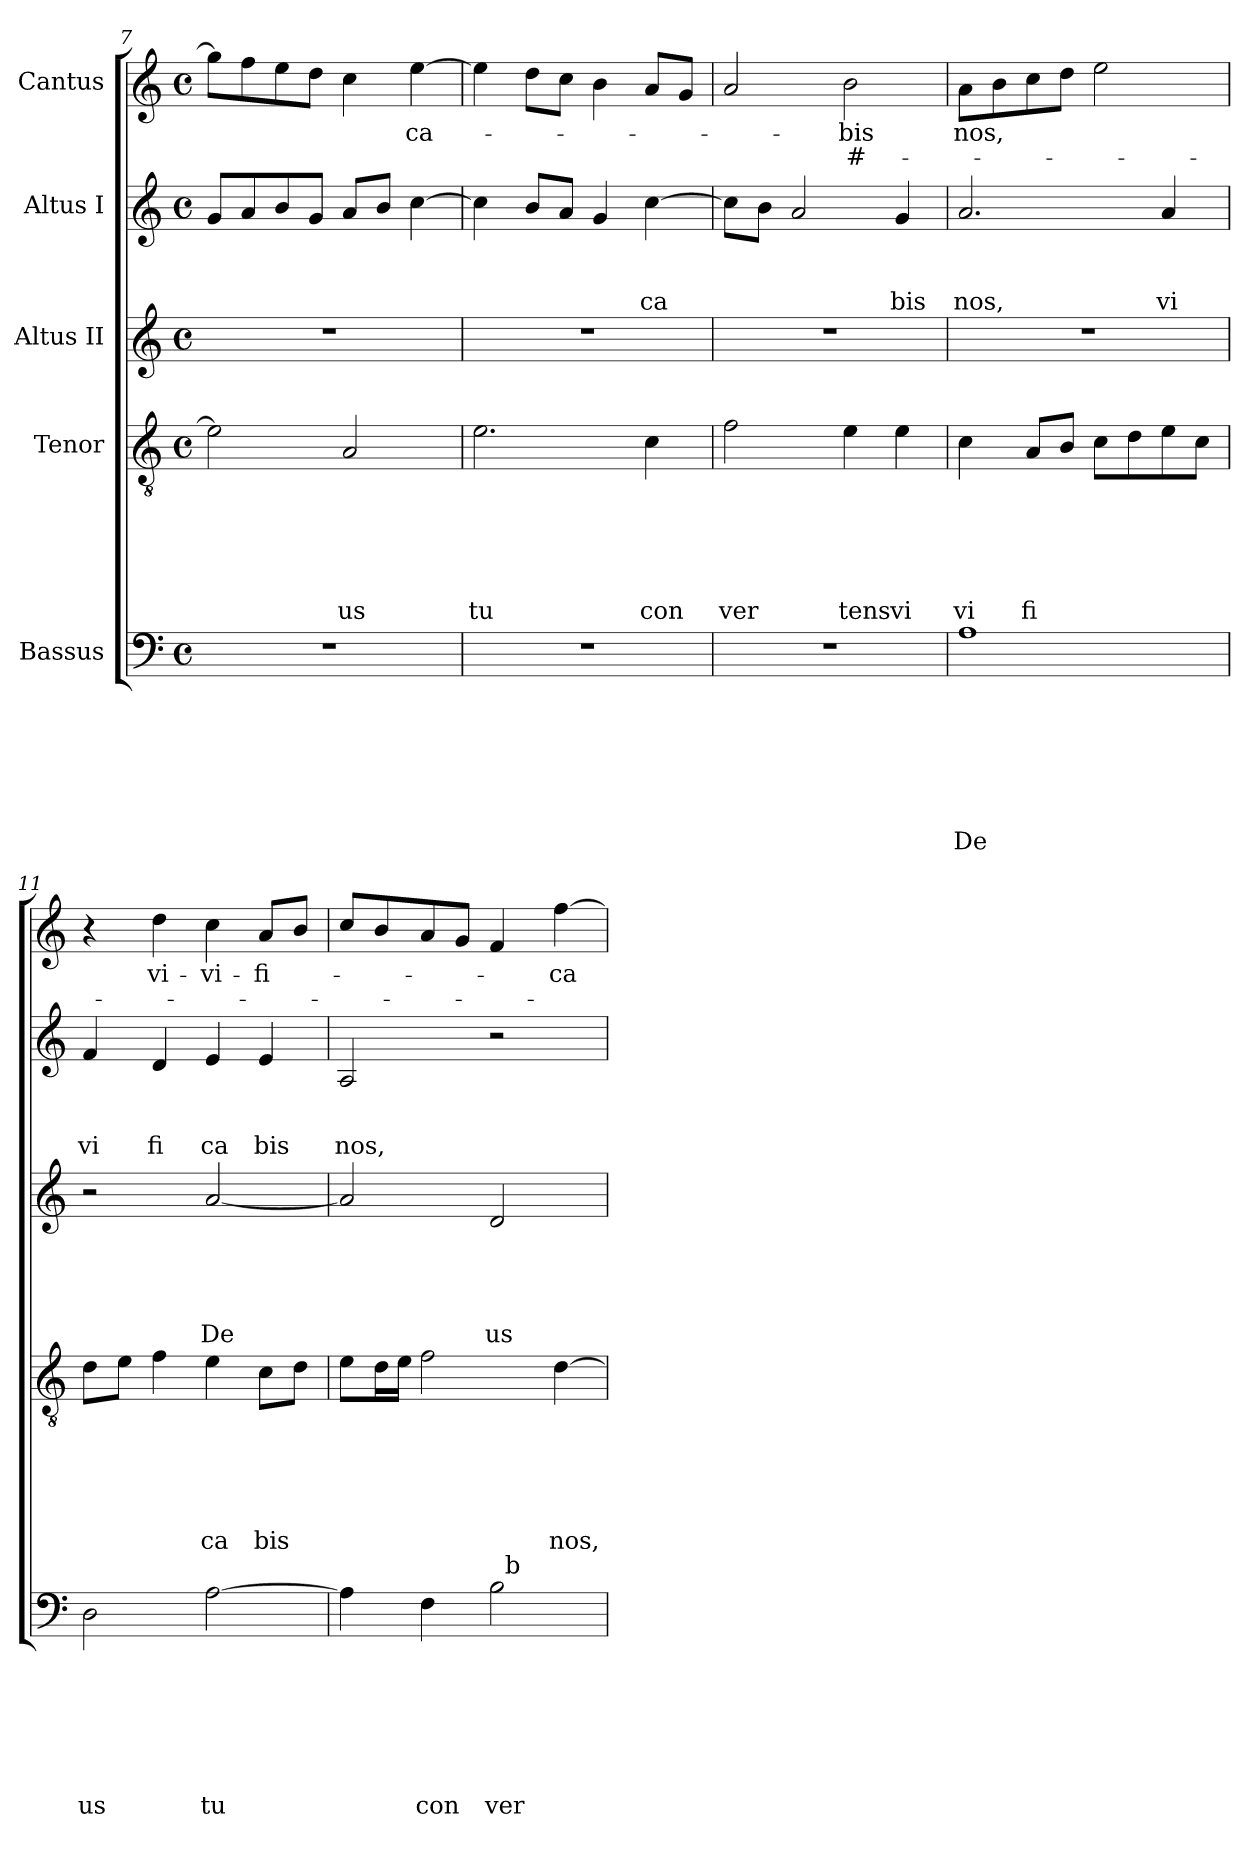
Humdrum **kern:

**kern	**text	**text	**text	**text	**text	**text	**text	**kern	**text	**text	**text	**text	**text	**text	**kern	**text	**text	**text	**text	**text	**kern	**text	**text	**text	**kern	**text	**text
*part5	*part5	*part5	*part5	*part5	*part5	*part5	*part5	*part4	*part4	*part4	*part4	*part4	*part4	*part4	*part3	*part3	*part3	*part3	*part3	*part3	*part2	*part2	*part2	*part2	*part1	*part1	*part1
*staff5	*staff5	*staff5	*staff5	*staff5	*staff5	*staff5	*staff5	*staff4	*staff4	*staff4	*staff4	*staff4	*staff4	*staff4	*staff3	*staff3	*staff3	*staff3	*staff3	*staff3	*staff2	*staff2	*staff2	*staff2	*staff1	*staff1	*staff1
*I"Bassus	*	*	*	*	*	*	*	*I"Tenor	*	*	*	*	*	*	*I"Altus II	*	*	*	*	*	*I"Altus I	*	*	*	*I"Cantus	*	*
!!LO:LB:g=z
*clefF4	*	*	*	*	*	*	*	*clefGv2	*	*	*	*	*	*	*clefG2	*	*	*	*	*	*clefG2	*	*	*	*clefG2	*	*
*k[]	*	*	*	*	*	*	*	*k[]	*	*	*	*	*	*	*k[]	*	*	*	*	*	*k[]	*	*	*	*k[]	*	*
*C:	*	*	*	*	*	*	*	*C:	*	*	*	*	*	*	*C:	*	*	*	*	*	*C:	*	*	*	*C:	*	*
*M4/4	*	*	*	*	*	*	*	*M4/4	*	*	*	*	*	*	*M4/4	*	*	*	*	*	*M4/4	*	*	*	*M4/4	*	*
*met(c)	*	*	*	*	*	*	*	*met(c)	*	*	*	*	*	*	*met(c)	*	*	*	*	*	*met(c)	*	*	*	*met(c)	*	*
=7	=7	=7	=7	=7	=7	=7	=7	=7	=7	=7	=7	=7	=7	=7	=7	=7	=7	=7	=7	=7	=7	=7	=7	=7	=7	=7	=7
1r	.	.	.	.	.	.	.	2e\]	.	.	.	.	.	.	1r	.	.	.	.	.	8g/L	.	.	.	8gg\L]	.	.
.	.	.	.	.	.	.	.	.	.	.	.	.	.	.	.	.	.	.	.	.	8a/	.	.	.	8ff\	.	.
.	.	.	.	.	.	.	.	.	.	.	.	.	.	.	.	.	.	.	.	.	8b/	.	.	.	8ee\	.	.
.	.	.	.	.	.	.	.	.	.	.	.	.	.	.	.	.	.	.	.	.	8g/J	.	.	.	8dd\J	.	.
!	!	!	!	!	!	!	!	!	!	!	!	!	!	!LO:LY:b	!	!	!	!	!	!	!	!	!	!	!	!	!
.	.	.	.	.	.	.	.	2A/	.	.	.	.	.	us	.	.	.	.	.	.	8a/L	.	.	.	4cc\	.	.
.	.	.	.	.	.	.	.	.	.	.	.	.	.	.	.	.	.	.	.	.	8b/J	.	.	.	.	.	.
!	!	!	!	!	!	!	!	!	!	!	!	!	!	!	!	!	!	!	!	!	!	!	!	!	!	!LO:LY:b	!
.	.	.	.	.	.	.	.	.	.	.	.	.	.	.	.	.	.	.	.	.	[>4cc\	.	.	.	[>4ee\	ca-	.
=8	=8	=8	=8	=8	=8	=8	=8	=8	=8	=8	=8	=8	=8	=8	=8	=8	=8	=8	=8	=8	=8	=8	=8	=8	=8	=8	=8
!	!	!	!	!	!	!	!	!	!	!	!	!	!	!LO:LY:b	!	!	!	!	!	!	!	!	!	!	!	!	!
1r	.	.	.	.	.	.	.	2.e\	.	.	.	.	.	tu	1r	.	.	.	.	.	4cc\]	.	.	.	4ee\]	.	.
.	.	.	.	.	.	.	.	.	.	.	.	.	.	.	.	.	.	.	.	.	8b/L	.	.	.	8dd\L	.	.
.	.	.	.	.	.	.	.	.	.	.	.	.	.	.	.	.	.	.	.	.	8a/J	.	.	.	8cc\J	.	.
.	.	.	.	.	.	.	.	.	.	.	.	.	.	.	.	.	.	.	.	.	4g/	.	.	.	4b\	.	.
!	!	!	!	!	!	!	!	!	!	!	!	!	!	!LO:LY:b	!	!	!	!	!	!	!	!	!	!LO:LY:b	!	!	!
.	.	.	.	.	.	.	.	4c\	.	.	.	.	.	con	.	.	.	.	.	.	[>4cc\	.	.	ca	8a/L	.	.
.	.	.	.	.	.	.	.	.	.	.	.	.	.	.	.	.	.	.	.	.	.	.	.	.	8g/J	.	.
=9	=9	=9	=9	=9	=9	=9	=9	=9	=9	=9	=9	=9	=9	=9	=9	=9	=9	=9	=9	=9	=9	=9	=9	=9	=9	=9	=9
!	!	!	!	!	!	!	!	!	!	!	!	!	!	!LO:LY:b	!	!	!	!	!	!	!	!	!	!	!	!	!
1r	.	.	.	.	.	.	.	2f\	.	.	.	.	.	ver	1r	.	.	.	.	.	8cc\L]	.	.	.	2a/	.	.
.	.	.	.	.	.	.	.	.	.	.	.	.	.	.	.	.	.	.	.	.	8b\J	.	.	.	.	.	.
.	.	.	.	.	.	.	.	.	.	.	.	.	.	.	.	.	.	.	.	.	2a/	.	.	.	.	.	.
!	!	!	!	!	!	!	!	!	!	!	!	!	!	!LO:LY:b	!	!	!	!	!	!	!	!	!	!	!	!LO:LY:b	!LO:LY:b
.	.	.	.	.	.	.	.	4e\	.	.	.	.	.	tens	.	.	.	.	.	.	.	.	.	.	2b\	-bis	#-
!	!	!	!	!	!	!	!	!	!	!	!	!	!	!LO:LY:b	!	!	!	!	!	!	!	!	!	!LO:LY:b	!	!	!
.	.	.	.	.	.	.	.	4e\	.	.	.	.	.	vi	.	.	.	.	.	.	4g/	.	.	bis	.	.	.
=10	=10	=10	=10	=10	=10	=10	=10	=10	=10	=10	=10	=10	=10	=10	=10	=10	=10	=10	=10	=10	=10	=10	=10	=10	=10	=10	=10
!	!	!	!	!	!	!	!LO:LY:b	!	!	!	!	!	!	!LO:LY:b	!	!	!	!	!	!	!	!	!	!LO:LY:b	!	!LO:LY:b	!
1A	.	.	.	.	.	.	De	4c\	.	.	.	.	.	vi	1r	.	.	.	.	.	2.a/	.	.	nos,	8a\L	nos,	.
.	.	.	.	.	.	.	.	.	.	.	.	.	.	.	.	.	.	.	.	.	.	.	.	.	8b\	.	.
!	!	!	!	!	!	!	!	!	!	!	!	!	!	!LO:LY:b	!	!	!	!	!	!	!	!	!	!	!	!	!
.	.	.	.	.	.	.	.	8A/L	.	.	.	.	.	fi	.	.	.	.	.	.	.	.	.	.	8cc\	.	.
.	.	.	.	.	.	.	.	8B/J	.	.	.	.	.	.	.	.	.	.	.	.	.	.	.	.	8dd\J	.	.
.	.	.	.	.	.	.	.	8c\L	.	.	.	.	.	.	.	.	.	.	.	.	.	.	.	.	2ee\	.	.
.	.	.	.	.	.	.	.	8d\	.	.	.	.	.	.	.	.	.	.	.	.	.	.	.	.	.	.	.
!	!	!	!	!	!	!	!	!	!	!	!	!	!	!	!	!	!	!	!	!	!	!	!	!LO:LY:b	!	!	!
.	.	.	.	.	.	.	.	8e\	.	.	.	.	.	.	.	.	.	.	.	.	4a/	.	.	vi	.	.	.
.	.	.	.	.	.	.	.	8c\J	.	.	.	.	.	.	.	.	.	.	.	.	.	.	.	.	.	.	.
=11	=11	=11	=11	=11	=11	=11	=11	=11	=11	=11	=11	=11	=11	=11	=11	=11	=11	=11	=11	=11	=11	=11	=11	=11	=11	=11	=11
!	!	!	!	!	!	!	!LO:LY:b	!	!	!	!	!	!	!	!	!	!	!	!	!	!	!	!	!LO:LY:b	!	!	!
2D\	.	.	.	.	.	.	us	8d\L	.	.	.	.	.	.	2r	.	.	.	.	.	4f/	.	.	vi	4r	.	.
.	.	.	.	.	.	.	.	8e\J	.	.	.	.	.	.	.	.	.	.	.	.	.	.	.	.	.	.	.
!	!	!	!	!	!	!	!	!	!	!	!	!	!	!	!	!	!	!	!	!	!	!	!	!LO:LY:b	!	!LO:LY:b	!
.	.	.	.	.	.	.	.	4f\	.	.	.	.	.	.	.	.	.	.	.	.	4d/	.	.	fi	4dd\	vi-	.
!	!	!	!	!	!	!	!LO:LY:b	!	!	!	!	!	!	!LO:LY:b	!	!	!	!	!	!LO:LY:b	!	!	!	!LO:LY:b	!	!LO:LY:b	!
[>2A\	.	.	.	.	.	.	tu	4e\	.	.	.	.	.	ca	[<2a/	.	.	.	.	De	4e/	.	.	ca	4cc\	-vi-	.
!	!	!	!	!	!	!	!	!	!	!	!	!	!	!LO:LY:b	!	!	!	!	!	!	!	!	!	!LO:LY:b	!	!LO:LY:b	!
.	.	.	.	.	.	.	.	8c\L	.	.	.	.	.	bis	.	.	.	.	.	.	4e/	.	.	bis	8a/L	-fi-	.
.	.	.	.	.	.	.	.	8d\J	.	.	.	.	.	.	.	.	.	.	.	.	.	.	.	.	8b/J	.	.
=12	=12	=12	=12	=12	=12	=12	=12	=12	=12	=12	=12	=12	=12	=12	=12	=12	=12	=12	=12	=12	=12	=12	=12	=12	=12	=12	=12
!	!	!	!	!	!	!	!	!	!	!	!	!	!	!	!	!	!	!	!	!	!	!	!	!LO:LY:b	!	!	!
*^	*	*	*	*	*	*	*	*	*	*	*	*	*	*	*	*	*	*	*	*	*	*	*	*	*	*	*
4A\]	2ryy	.	.	.	.	.	.	.	8e\L	.	.	.	.	.	.	2a/]	.	.	.	.	.	2A/	.	.	nos,	8cc/L	.	.
.	.	.	.	.	.	.	.	.	16d\L	.	.	.	.	.	.	.	.	.	.	.	.	.	.	.	.	8b/	.	.
.	.	.	.	.	.	.	.	.	16e\JJ	.	.	.	.	.	.	.	.	.	.	.	.	.	.	.	.	.	.	.
!	!	!	!	!	!	!	!	!LO:LY:b	!	!	!	!	!	!	!	!	!	!	!	!	!	!	!	!	!	!	!	!
4F\	.	.	.	.	.	.	.	con	2f\	.	.	.	.	.	.	.	.	.	.	.	.	.	.	.	.	8a/	.	.
.	.	.	.	.	.	.	.	.	.	.	.	.	.	.	.	.	.	.	.	.	.	.	.	.	.	8g/J	.	.
!	!	!	!	!	!	!	!	!LO:LY:b	!	!	!	!	!	!	!	!	!	!	!	!	!LO:LY:b	!	!	!	!	!	!	!
2B\	32ryy	.	.	.	.	.	.	ver	.	.	.	.	.	.	.	2d/	.	.	.	.	us	2r	.	.	.	4f/	.	.
!	!LO:TX:a:t=b	!	!	!	!	!	!	!	!	!	!	!	!	!	!	!	!	!	!	!	!	!	!	!	!	!	!	!
.	4...ryy	.	.	.	.	.	.	.	.	.	.	.	.	.	.	.	.	.	.	.	.	.	.	.	.	.	.	.
!	!	!	!	!	!	!	!	!	!	!	!	!	!	!	!LO:LY:b	!	!	!	!	!	!	!	!	!	!	!	!LO:LY:b	!
.	.	.	.	.	.	.	.	.	[<4d\	.	.	.	.	.	nos,	.	.	.	.	.	.	.	.	.	.	[<4ff\	-ca-	.
*v	*v	*	*	*	*	*	*	*	*	*	*	*	*	*	*	*	*	*	*	*	*	*	*	*	*	*	*	*
=	=	=	=	=	=	=	=	=	=	=	=	=	=	=	=	=	=	=	=	=	=	=	=	=	=	=	=
*-	*-	*-	*-	*-	*-	*-	*-	*-	*-	*-	*-	*-	*-	*-	*-	*-	*-	*-	*-	*-	*-	*-	*-	*-	*-	*-	*-
